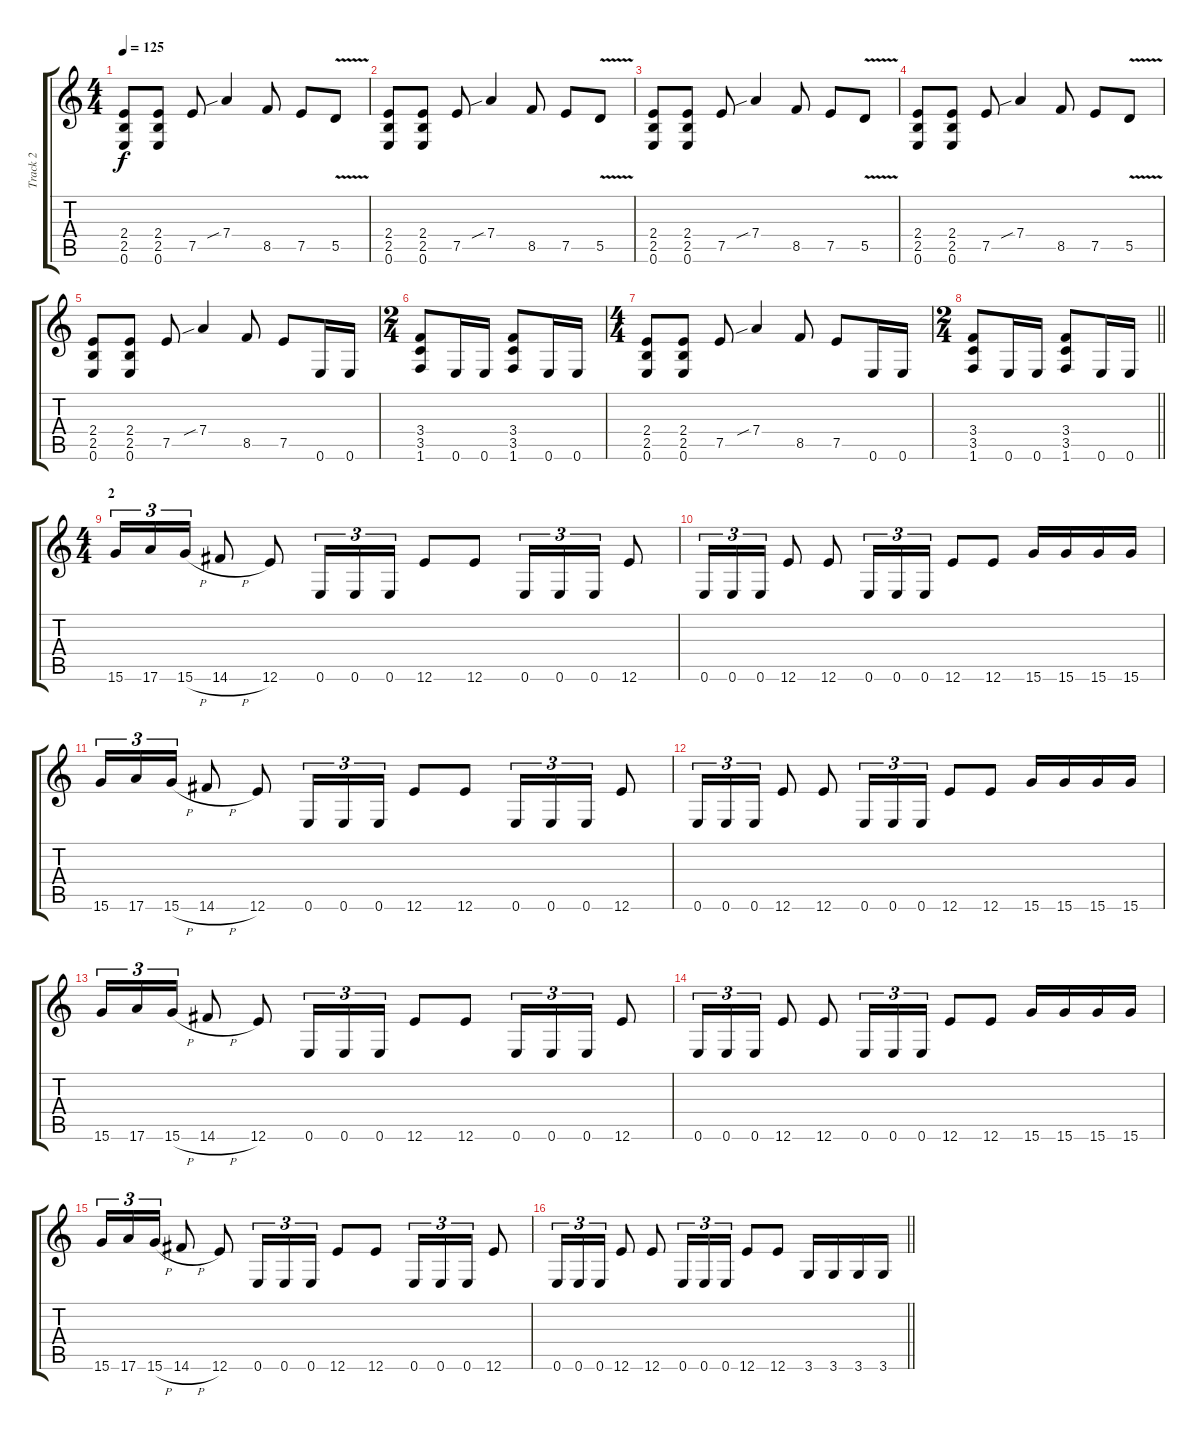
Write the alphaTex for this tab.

\track ("Track 2" "Track 2") {instrument distortionguitar}
\staff {score tabs}
\tuning (E4 B3 G3 D3 A2 E2) {hide}
\ts (4 4)
\tempo 125
\clef g2
\ks c
(2.4 2.5 0.6).8{dy f} (2.4 2.5 0.6).8 7.5.8 7.4{sib}.4 8.5.8 7.5.8 5.5{v}.8 |
(2.4 2.5 0.6).8 (2.4 2.5 0.6).8 7.5.8 7.4{sib}.4 8.5.8 7.5.8 5.5{v}.8 |
(2.4 2.5 0.6).8 (2.4 2.5 0.6).8 7.5.8 7.4{sib}.4 8.5.8 7.5.8 5.5{v}.8 |
(2.4 2.5 0.6).8 (2.4 2.5 0.6).8 7.5.8 7.4{sib}.4 8.5.8 7.5.8 5.5{v}.8 |
(2.4 2.5 0.6).8 (2.4 2.5 0.6).8 7.5.8 7.4{sib}.4 8.5.8 7.5.8 0.6.16 0.6.16 |
\ts (2 4)
(3.4 3.5 1.6).8 0.6.16 0.6.16 (3.4 3.5 1.6).8 0.6.16 0.6.16 |
\ts (4 4)
(2.4 2.5 0.6).8 (2.4 2.5 0.6).8 7.5.8 7.4{sib}.4 8.5.8 7.5.8 0.6.16 0.6.16 |
\ts (2 4)
\barLineRight lightlight
(3.4 3.5 1.6).8 0.6.16 0.6.16 (3.4 3.5 1.6).8 0.6.16 0.6.16 |
\ts (4 4)
\section ("" "2")
15.6.16{tu (3 2)} 17.6.16{tu (3 2)} 15.6{h}.16{tu (3 2)} 14.6{h}.8 12.6.8 0.6.16{tu (3 2)} 0.6.16{tu (3 2)} 0.6.16{tu (3 2)} 12.6.8 12.6.8 0.6.16{tu (3 2)} 0.6.16{tu (3 2)} 0.6.16{tu (3 2)} 12.6.8 |
0.6.16{tu (3 2)} 0.6.16{tu (3 2)} 0.6.16{tu (3 2)} 12.6.8 12.6.8 0.6.16{tu (3 2)} 0.6.16{tu (3 2)} 0.6.16{tu (3 2)} 12.6.8 12.6.8 15.6.16 15.6.16 15.6.16 15.6.16 |
15.6.16{tu (3 2)} 17.6.16{tu (3 2)} 15.6{h}.16{tu (3 2)} 14.6{h}.8 12.6.8 0.6.16{tu (3 2)} 0.6.16{tu (3 2)} 0.6.16{tu (3 2)} 12.6.8 12.6.8 0.6.16{tu (3 2)} 0.6.16{tu (3 2)} 0.6.16{tu (3 2)} 12.6.8 |
0.6.16{tu (3 2)} 0.6.16{tu (3 2)} 0.6.16{tu (3 2)} 12.6.8 12.6.8 0.6.16{tu (3 2)} 0.6.16{tu (3 2)} 0.6.16{tu (3 2)} 12.6.8 12.6.8 15.6.16 15.6.16 15.6.16 15.6.16 |
15.6.16{tu (3 2)} 17.6.16{tu (3 2)} 15.6{h}.16{tu (3 2)} 14.6{h}.8 12.6.8 0.6.16{tu (3 2)} 0.6.16{tu (3 2)} 0.6.16{tu (3 2)} 12.6.8 12.6.8 0.6.16{tu (3 2)} 0.6.16{tu (3 2)} 0.6.16{tu (3 2)} 12.6.8 |
0.6.16{tu (3 2)} 0.6.16{tu (3 2)} 0.6.16{tu (3 2)} 12.6.8 12.6.8 0.6.16{tu (3 2)} 0.6.16{tu (3 2)} 0.6.16{tu (3 2)} 12.6.8 12.6.8 15.6.16 15.6.16 15.6.16 15.6.16 |
15.6.16{tu (3 2)} 17.6.16{tu (3 2)} 15.6{h}.16{tu (3 2)} 14.6{h}.8 12.6.8 0.6.16{tu (3 2)} 0.6.16{tu (3 2)} 0.6.16{tu (3 2)} 12.6.8 12.6.8 0.6.16{tu (3 2)} 0.6.16{tu (3 2)} 0.6.16{tu (3 2)} 12.6.8 |
\barLineRight lightlight
0.6.16{tu (3 2)} 0.6.16{tu (3 2)} 0.6.16{tu (3 2)} 12.6.8 12.6.8 0.6.16{tu (3 2)} 0.6.16{tu (3 2)} 0.6.16{tu (3 2)} 12.6.8 12.6.8 3.6.16 3.6.16 3.6.16 3.6.16
